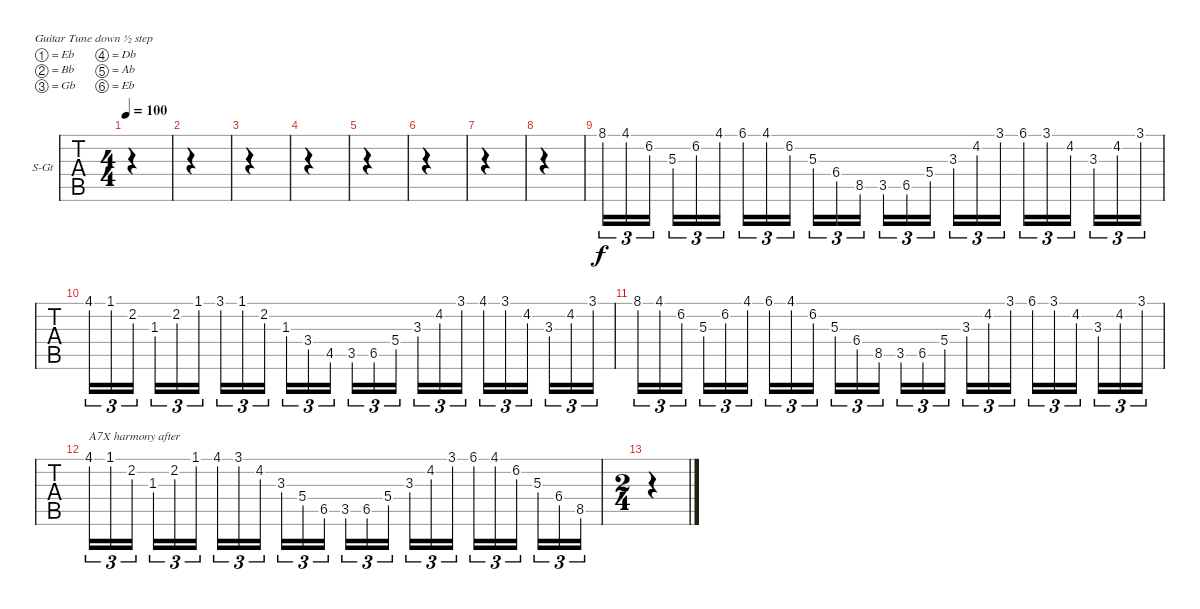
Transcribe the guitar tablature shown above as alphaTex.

\defaultSystemsLayout 4
\bracketExtendMode groupsimilarinstruments
\firstSystemTrackNameOrientation horizontal
\otherSystemsTrackNameOrientation horizontal
\track ("Steel Guitar" "S-Gt") {instrument acousticguitarsteel}
\staff {tabs}
\tuning (Eb4 Bb3 Gb3 Db3 Ab2 Eb2)
\ts (4 4)
\tempo 100
\clef g2
\ks c
|
|
|
|
|
|
|
|
8.1.16{tu (3 2)} 4.1.16{tu (3 2)} 6.2.16{tu (3 2)} 5.3.16{tu (3 2)} 6.2.16{tu (3 2)} 4.1.16{tu (3 2)} 6.1.16{tu (3 2)} 4.1.16{tu (3 2)} 6.2.16{tu (3 2)} 5.3.16{tu (3 2)} 6.4.16{tu (3 2)} 8.5.16{tu (3 2)} 3.5.16{tu (3 2)} 6.5.16{tu (3 2)} 5.4.16{tu (3 2)} 3.3.16{tu (3 2)} 4.2.16{tu (3 2)} 3.1.16{tu (3 2)} 6.1.16{tu (3 2)} 3.1.16{tu (3 2)} 4.2.16{tu (3 2)} 3.3.16{tu (3 2)} 4.2.16{tu (3 2)} 3.1.16{tu (3 2)} |
4.1.16{tu (3 2)} 1.1.16{tu (3 2)} 2.2.16{tu (3 2)} 1.3.16{tu (3 2)} 2.2.16{tu (3 2)} 1.1.16{tu (3 2)} 3.1.16{tu (3 2)} 1.1.16{tu (3 2)} 2.2.16{tu (3 2)} 1.3.16{tu (3 2)} 3.4.16{tu (3 2)} 4.5.16{tu (3 2)} 3.5.16{tu (3 2)} 6.5.16{tu (3 2)} 5.4.16{tu (3 2)} 3.3.16{tu (3 2)} 4.2.16{tu (3 2)} 3.1.16{tu (3 2)} 4.1.16{tu (3 2)} 3.1.16{tu (3 2)} 4.2.16{tu (3 2)} 3.3.16{tu (3 2)} 4.2.16{tu (3 2)} 3.1.16{tu (3 2)} |
8.1.16{tu (3 2)} 4.1.16{tu (3 2)} 6.2.16{tu (3 2)} 5.3.16{tu (3 2)} 6.2.16{tu (3 2)} 4.1.16{tu (3 2)} 6.1.16{tu (3 2)} 4.1.16{tu (3 2)} 6.2.16{tu (3 2)} 5.3.16{tu (3 2)} 6.4.16{tu (3 2)} 8.5.16{tu (3 2)} 3.5.16{tu (3 2)} 6.5.16{tu (3 2)} 5.4.16{tu (3 2)} 3.3.16{tu (3 2)} 4.2.16{tu (3 2)} 3.1.16{tu (3 2)} 6.1.16{tu (3 2)} 3.1.16{tu (3 2)} 4.2.16{tu (3 2)} 3.3.16{tu (3 2)} 4.2.16{tu (3 2)} 3.1.16{tu (3 2)} |
4.1.16{tu (3 2) txt "A7X harmony after"} 1.1.16{tu (3 2)} 2.2.16{tu (3 2)} 1.3.16{tu (3 2)} 2.2.16{tu (3 2)} 1.1.16{tu (3 2)} 4.1.16{tu (3 2)} 3.1.16{tu (3 2)} 4.2.16{tu (3 2)} 3.3.16{tu (3 2)} 5.4.16{tu (3 2)} 6.5.16{tu (3 2)} 3.5.16{tu (3 2)} 6.5.16{tu (3 2)} 5.4.16{tu (3 2)} 3.3.16{tu (3 2)} 4.2.16{tu (3 2)} 3.1.16{tu (3 2)} 6.1.16{tu (3 2)} 4.1.16{tu (3 2)} 6.2.16{tu (3 2)} 5.3.16{tu (3 2)} 6.4.16{tu (3 2)} 8.5.16{tu (3 2)} |
\ts (2 4)
